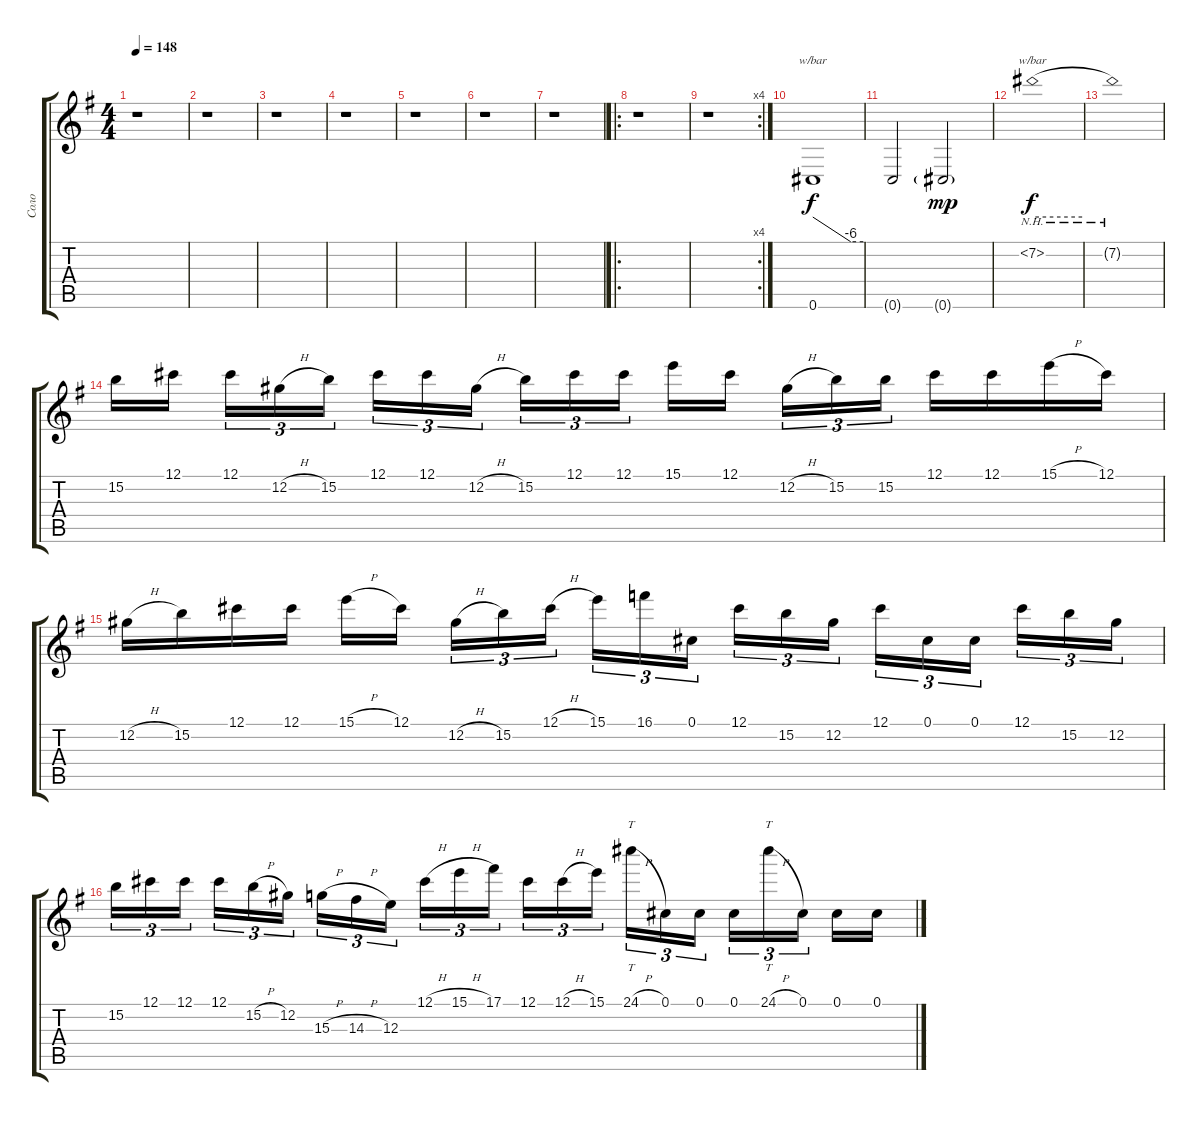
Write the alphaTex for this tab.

\track ("Соло" "Соло") {instrument distortionguitar}
\staff {score tabs}
\tuning (Db4 Ab3 E3 B2 Gb2 Db2) {hide}
\ts (4 4)
\tempo 148
\clef g2
\ks g
r.1{dy f} |
r.1 |
r.1 |
r.1 |
r.1 |
r.1 |
r.1 |
\ro
r.1 |
\rc 4
r.1 |
0.6.1{tbe (custom default 0 0 45 -24 60 -24)} |
0.6{t}.2 0.6{g}.2{dy mp} |
7.2{nh}.1{tbe (hold default 0 0 60 0) dy f} |
7.2{nh t}.1 |
15.2.16 12.1.16{beam splitsecondary} 12.1.16{tu (3 2)} 12.2{h}.16{tu (3 2)} 15.2.16{tu (3 2)} 12.1.16{tu (3 2)} 12.1.16{tu (3 2)} 12.2{h}.16{tu (3 2) beam splitsecondary} 15.2.16{tu (3 2)} 12.1.16{tu (3 2)} 12.1.16{tu (3 2)} 15.1.16 12.1.16{beam splitsecondary} 12.2{h}.16{tu (3 2)} 15.2.16{tu (3 2)} 15.2.16{tu (3 2)} 12.1.16 12.1.16 15.1{h}.16 12.1.16 |
12.2{h}.16 15.2.16 12.1.16 12.1.16 15.1{h}.16 12.1.16{beam splitsecondary} 12.2{h}.16{tu (3 2)} 15.2.16{tu (3 2)} 12.1{h}.16{tu (3 2)} 15.1.16{tu (3 2)} 16.1.16{tu (3 2)} 0.1.16{tu (3 2) beam splitsecondary} 12.1.16{tu (3 2)} 15.2.16{tu (3 2)} 12.2.16{tu (3 2)} 12.1.16{tu (3 2)} 0.1.16{tu (3 2)} 0.1.16{tu (3 2) beam splitsecondary} 12.1.16{tu (3 2)} 15.2.16{tu (3 2)} 12.2.16{tu (3 2)} |
15.2.16{tu (3 2)} 12.1.16{tu (3 2)} 12.1.16{tu (3 2) beam splitsecondary} 12.1.16{tu (3 2)} 15.2{h}.16{tu (3 2)} 12.2.16{tu (3 2)} 15.3{h}.16{tu (3 2)} 14.3{h}.16{tu (3 2)} 12.3.16{tu (3 2) beam splitsecondary} 12.1{h}.16{tu (3 2)} 15.1{h}.16{tu (3 2)} 17.1.16{tu (3 2)} 12.1.16{tu (3 2)} 12.1{h}.16{tu (3 2)} 15.1.16{tu (3 2) beam splitsecondary} 24.1{h}.16{tt tu (3 2)} 0.1.16{tu (3 2)} 0.1.16{tu (3 2)} 0.1.16{tu (3 2)} 24.1{h}.16{tt tu (3 2)} 0.1.16{tu (3 2) beam splitsecondary} 0.1.16 0.1.16
